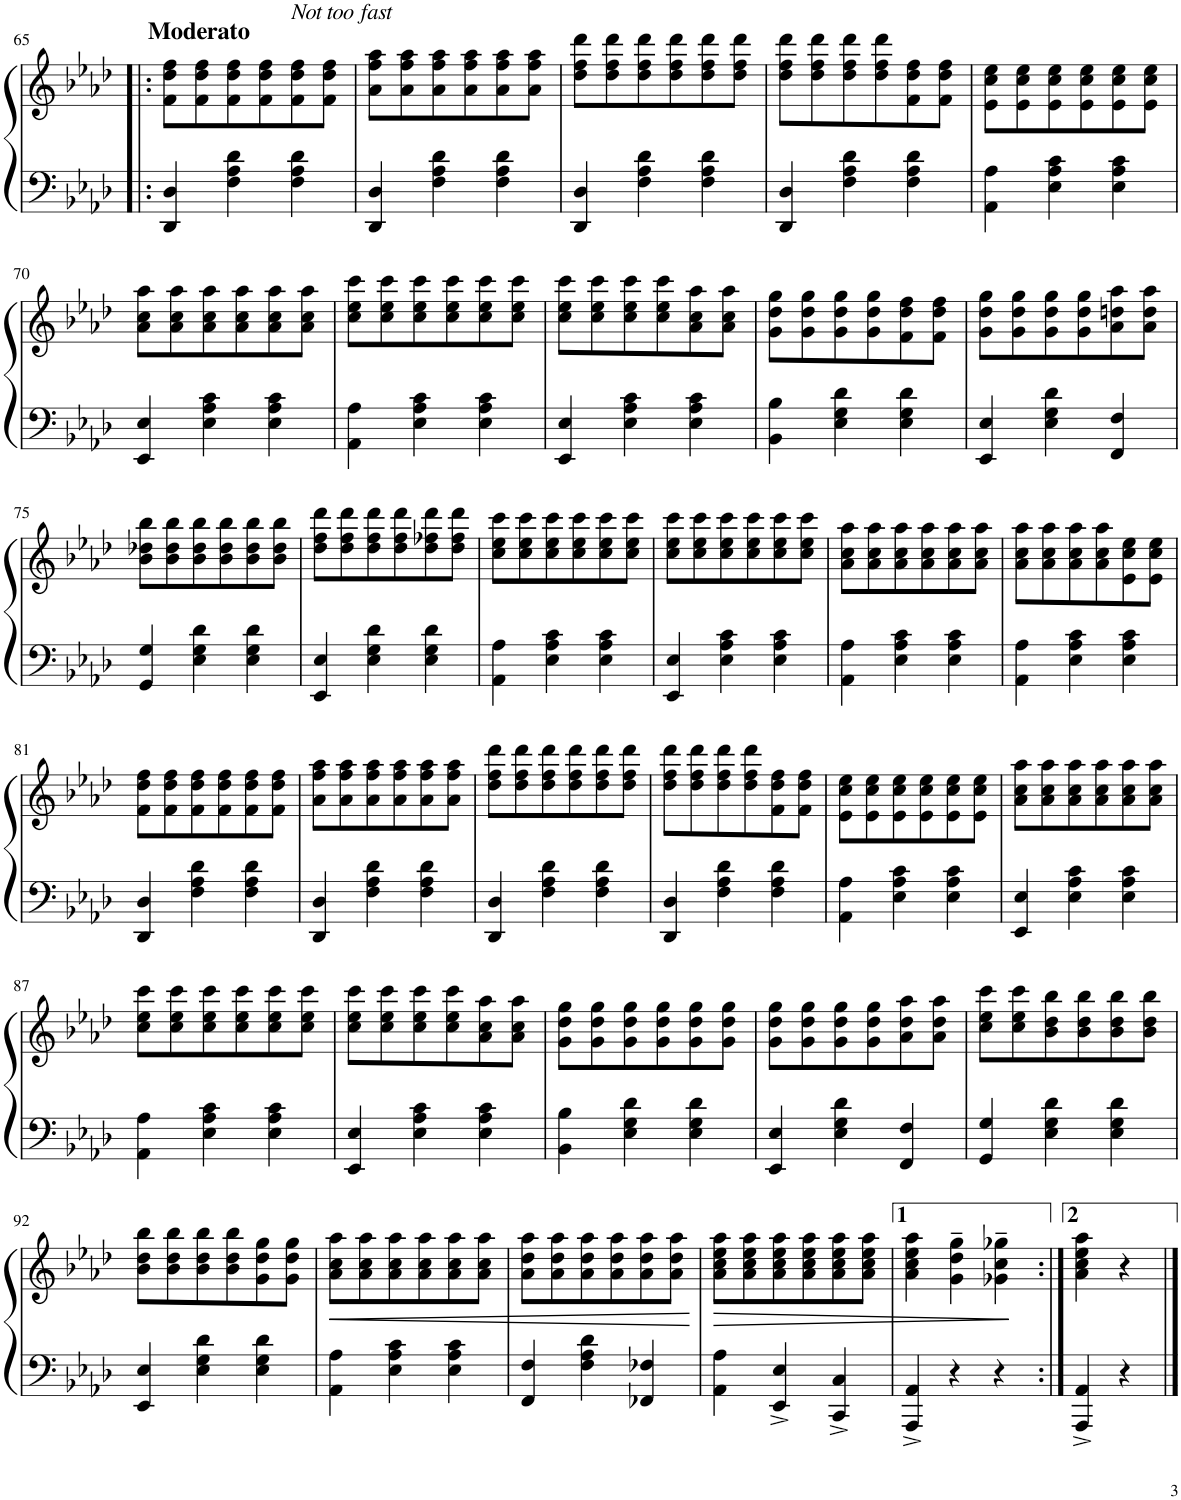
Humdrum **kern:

**kern	**kern	**dynam
*part1	*part1	*part1
*staff2	*staff1	*staff1/2
*I"Piano	*	*
*I'Pno.	*	*
!!LO:PB:g=z
*clefF4	*clefG2	*
*k[b-e-a-d-]	*k[b-e-a-d-]	*
*M3/4	*M3/4	*
=65!|:	=65!|:	=65!|:
!	!LO:TX:a:B:t=Moderato	!
4DD-/ 4D-/	8f\ 8dd-\ 8ff\L	.
.	8f\ 8dd-\ 8ff\	.
4F\ 4A-\ 4d-\	8f\ 8dd-\ 8ff\	.
.	8f\ 8dd-\ 8ff\	.
!	!LO:TX:a:i:t=Not too fast	!
4F\ 4A-\ 4d-\	8f\ 8dd-\ 8ff\	.
.	8f\ 8dd-\ 8ff\J	.
=66	=66	=66
4DD-/ 4D-/	8a-\ 8ff\ 8aa-\L	.
.	8a-\ 8ff\ 8aa-\	.
4F\ 4A-\ 4d-\	8a-\ 8ff\ 8aa-\	.
.	8a-\ 8ff\ 8aa-\	.
4F\ 4A-\ 4d-\	8a-\ 8ff\ 8aa-\	.
.	8a-\ 8ff\ 8aa-\J	.
=67	=67	=67
4DD-/ 4D-/	8dd-\ 8ff\ 8ddd-\L	.
.	8dd-\ 8ff\ 8ddd-\	.
4F\ 4A-\ 4d-\	8dd-\ 8ff\ 8ddd-\	.
.	8dd-\ 8ff\ 8ddd-\	.
4F\ 4A-\ 4d-\	8dd-\ 8ff\ 8ddd-\	.
.	8dd-\ 8ff\ 8ddd-\J	.
=68	=68	=68
4DD-/ 4D-/	8dd-\ 8ff\ 8ddd-\L	.
.	8dd-\ 8ff\ 8ddd-\	.
4F\ 4A-\ 4d-\	8dd-\ 8ff\ 8ddd-\	.
.	8dd-\ 8ff\ 8ddd-\	.
4F\ 4A-\ 4d-\	8f\ 8dd-\ 8ff\	.
.	8f\ 8dd-\ 8ff\J	.
=69	=69	=69
4AA-\ 4A-\	8e-\ 8cc\ 8ee-\L	.
.	8e-\ 8cc\ 8ee-\	.
4E-\ 4A-\ 4c\	8e-\ 8cc\ 8ee-\	.
.	8e-\ 8cc\ 8ee-\	.
4E-\ 4A-\ 4c\	8e-\ 8cc\ 8ee-\	.
.	8e-\ 8cc\ 8ee-\J	.
!!LO:LB:g=z
=70	=70	=70
4EE-/ 4E-/	8a-\ 8cc\ 8aa-\L	.
.	8a-\ 8cc\ 8aa-\	.
4E-\ 4A-\ 4c\	8a-\ 8cc\ 8aa-\	.
.	8a-\ 8cc\ 8aa-\	.
4E-\ 4A-\ 4c\	8a-\ 8cc\ 8aa-\	.
.	8a-\ 8cc\ 8aa-\J	.
=71	=71	=71
4AA-\ 4A-\	8cc\ 8ee-\ 8ccc\L	.
.	8cc\ 8ee-\ 8ccc\	.
4E-\ 4A-\ 4c\	8cc\ 8ee-\ 8ccc\	.
.	8cc\ 8ee-\ 8ccc\	.
4E-\ 4A-\ 4c\	8cc\ 8ee-\ 8ccc\	.
.	8cc\ 8ee-\ 8ccc\J	.
=72	=72	=72
4EE-/ 4E-/	8cc\ 8ee-\ 8ccc\L	.
.	8cc\ 8ee-\ 8ccc\	.
4E-\ 4A-\ 4c\	8cc\ 8ee-\ 8ccc\	.
.	8cc\ 8ee-\ 8ccc\	.
4E-\ 4A-\ 4c\	8a-\ 8cc\ 8aa-\	.
.	8a-\ 8cc\ 8aa-\J	.
=73	=73	=73
4BB-\ 4B-\	8g\ 8dd-\ 8gg\L	.
.	8g\ 8dd-\ 8gg\	.
4E-\ 4G\ 4d-\	8g\ 8dd-\ 8gg\	.
.	8g\ 8dd-\ 8gg\	.
4E-\ 4G\ 4d-\	8f\ 8dd-\ 8ff\	.
.	8f\ 8dd-\ 8ff\J	.
=74	=74	=74
4EE-/ 4E-/	8g\ 8dd-\ 8gg\L	.
.	8g\ 8dd-\ 8gg\	.
4E-\ 4G\ 4d-\	8g\ 8dd-\ 8gg\	.
.	8g\ 8dd-\ 8gg\	.
4FF/ 4F/	8a-\ 8ddn\ 8aa-\	.
.	8a-\ 8dd\ 8aa-\J	.
!!LO:LB:g=z
=75	=75	=75
4GG/ 4G/	8b-\ 8dd-X\ 8bb-\L	.
.	8b-\ 8dd-\ 8bb-\	.
4E-\ 4G\ 4d-\	8b-\ 8dd-\ 8bb-\	.
.	8b-\ 8dd-\ 8bb-\	.
4E-\ 4G\ 4d-\	8b-\ 8dd-\ 8bb-\	.
.	8b-\ 8dd-\ 8bb-\J	.
=76	=76	=76
4EE-/ 4E-/	8dd-\ 8ff\ 8ddd-\L	.
.	8dd-\ 8ff\ 8ddd-\	.
4E-\ 4G\ 4d-\	8dd-\ 8ff\ 8ddd-\	.
.	8dd-\ 8ff\ 8ddd-\	.
4E-\ 4G\ 4d-\	8dd-\ 8ff-X\ 8ddd-\	.
.	8dd-\ 8ff-\ 8ddd-\J	.
=77	=77	=77
4AA-\ 4A-\	8cc\ 8ee-\ 8ccc\L	.
.	8cc\ 8ee-\ 8ccc\	.
4E-\ 4A-\ 4c\	8cc\ 8ee-\ 8ccc\	.
.	8cc\ 8ee-\ 8ccc\	.
4E-\ 4A-\ 4c\	8cc\ 8ee-\ 8ccc\	.
.	8cc\ 8ee-\ 8ccc\J	.
=78	=78	=78
4EE-/ 4E-/	8cc\ 8ee-\ 8ccc\L	.
.	8cc\ 8ee-\ 8ccc\	.
4E-\ 4A-\ 4c\	8cc\ 8ee-\ 8ccc\	.
.	8cc\ 8ee-\ 8ccc\	.
4E-\ 4A-\ 4c\	8cc\ 8ee-\ 8ccc\	.
.	8cc\ 8ee-\ 8ccc\J	.
=79	=79	=79
4AA-\ 4A-\	8a-\ 8cc\ 8aa-\L	.
.	8a-\ 8cc\ 8aa-\	.
4E-\ 4A-\ 4c\	8a-\ 8cc\ 8aa-\	.
.	8a-\ 8cc\ 8aa-\	.
4E-\ 4A-\ 4c\	8a-\ 8cc\ 8aa-\	.
.	8a-\ 8cc\ 8aa-\J	.
=80	=80	=80
4AA-\ 4A-\	8a-\ 8cc\ 8aa-\L	.
.	8a-\ 8cc\ 8aa-\	.
4E-\ 4A-\ 4c\	8a-\ 8cc\ 8aa-\	.
.	8a-\ 8cc\ 8aa-\	.
4E-\ 4A-\ 4c\	8e-\ 8cc\ 8ee-\	.
.	8e-\ 8cc\ 8ee-\J	.
!!LO:LB:g=z
=81	=81	=81
4DD-/ 4D-/	8f\ 8dd-\ 8ff\L	.
.	8f\ 8dd-\ 8ff\	.
4F\ 4A-\ 4d-\	8f\ 8dd-\ 8ff\	.
.	8f\ 8dd-\ 8ff\	.
4F\ 4A-\ 4d-\	8f\ 8dd-\ 8ff\	.
.	8f\ 8dd-\ 8ff\J	.
=82	=82	=82
4DD-/ 4D-/	8a-\ 8ff\ 8aa-\L	.
.	8a-\ 8ff\ 8aa-\	.
4F\ 4A-\ 4d-\	8a-\ 8ff\ 8aa-\	.
.	8a-\ 8ff\ 8aa-\	.
4F\ 4A-\ 4d-\	8a-\ 8ff\ 8aa-\	.
.	8a-\ 8ff\ 8aa-\J	.
=83	=83	=83
4DD-/ 4D-/	8dd-\ 8ff\ 8ddd-\L	.
.	8dd-\ 8ff\ 8ddd-\	.
4F\ 4A-\ 4d-\	8dd-\ 8ff\ 8ddd-\	.
.	8dd-\ 8ff\ 8ddd-\	.
4F\ 4A-\ 4d-\	8dd-\ 8ff\ 8ddd-\	.
.	8dd-\ 8ff\ 8ddd-\J	.
=84	=84	=84
4DD-/ 4D-/	8dd-\ 8ff\ 8ddd-\L	.
.	8dd-\ 8ff\ 8ddd-\	.
4F\ 4A-\ 4d-\	8dd-\ 8ff\ 8ddd-\	.
.	8dd-\ 8ff\ 8ddd-\	.
4F\ 4A-\ 4d-\	8f\ 8dd-\ 8ff\	.
.	8f\ 8dd-\ 8ff\J	.
=85	=85	=85
4AA-\ 4A-\	8e-\ 8cc\ 8ee-\L	.
.	8e-\ 8cc\ 8ee-\	.
4E-\ 4A-\ 4c\	8e-\ 8cc\ 8ee-\	.
.	8e-\ 8cc\ 8ee-\	.
4E-\ 4A-\ 4c\	8e-\ 8cc\ 8ee-\	.
.	8e-\ 8cc\ 8ee-\J	.
=86	=86	=86
4EE-/ 4E-/	8a-\ 8cc\ 8aa-\L	.
.	8a-\ 8cc\ 8aa-\	.
4E-\ 4A-\ 4c\	8a-\ 8cc\ 8aa-\	.
.	8a-\ 8cc\ 8aa-\	.
4E-\ 4A-\ 4c\	8a-\ 8cc\ 8aa-\	.
.	8a-\ 8cc\ 8aa-\J	.
!!LO:LB:g=z
=87	=87	=87
4AA-\ 4A-\	8cc\ 8ee-\ 8ccc\L	.
.	8cc\ 8ee-\ 8ccc\	.
4E-\ 4A-\ 4c\	8cc\ 8ee-\ 8ccc\	.
.	8cc\ 8ee-\ 8ccc\	.
4E-\ 4A-\ 4c\	8cc\ 8ee-\ 8ccc\	.
.	8cc\ 8ee-\ 8ccc\J	.
=88	=88	=88
4EE-/ 4E-/	8cc\ 8ee-\ 8ccc\L	.
.	8cc\ 8ee-\ 8ccc\	.
4E-\ 4A-\ 4c\	8cc\ 8ee-\ 8ccc\	.
.	8cc\ 8ee-\ 8ccc\	.
4E-\ 4A-\ 4c\	8a-\ 8cc\ 8aa-\	.
.	8a-\ 8cc\ 8aa-\J	.
=89	=89	=89
4BB-\ 4B-\	8g\ 8dd-\ 8gg\L	.
.	8g\ 8dd-\ 8gg\	.
4E-\ 4G\ 4d-\	8g\ 8dd-\ 8gg\	.
.	8g\ 8dd-\ 8gg\	.
4E-\ 4G\ 4d-\	8g\ 8dd-\ 8gg\	.
.	8g\ 8dd-\ 8gg\J	.
=90	=90	=90
4EE-/ 4E-/	8g\ 8dd-\ 8gg\L	.
.	8g\ 8dd-\ 8gg\	.
4E-\ 4G\ 4d-\	8g\ 8dd-\ 8gg\	.
.	8g\ 8dd-\ 8gg\	.
4FF/ 4F/	8a-\ 8dd-\ 8aa-\	.
.	8a-\ 8dd-\ 8aa-\J	.
=91	=91	=91
4GG/ 4G/	8cc\ 8ee-\ 8ccc\L	.
.	8cc\ 8ee-\ 8ccc\	.
4E-\ 4G\ 4d-\	8b-\ 8dd-\ 8bb-\	.
.	8b-\ 8dd-\ 8bb-\	.
4E-\ 4G\ 4d-\	8b-\ 8dd-\ 8bb-\	.
.	8b-\ 8dd-\ 8bb-\J	.
!!LO:LB:g=z
=92	=92	=92
4EE-/ 4E-/	8b-\ 8dd-\ 8bb-\L	.
.	8b-\ 8dd-\ 8bb-\	.
4E-\ 4G\ 4d-\	8b-\ 8dd-\ 8bb-\	.
.	8b-\ 8dd-\ 8bb-\	.
4E-\ 4G\ 4d-\	8g\ 8dd-\ 8gg\	.
.	8g\ 8dd-\ 8gg\J	.
=93	=93	=93
!	!	!LO:HP:b
4AA-\ 4A-\	8a-\ 8cc\ 8aa-\L	<
.	8a-\ 8cc\ 8aa-\	.
4E-\ 4A-\ 4c\	8a-\ 8cc\ 8aa-\	.
.	8a-\ 8cc\ 8aa-\	.
4E-\ 4A-\ 4c\	8a-\ 8cc\ 8aa-\	.
.	8a-\ 8cc\ 8aa-\J	.
=94	=94	=94
4FF/ 4F/	8a-\ 8dd-\ 8aa-\L	.
.	8a-\ 8dd-\ 8aa-\	.
4F\ 4A-\ 4d-\	8a-\ 8dd-\ 8aa-\	.
.	8a-\ 8dd-\ 8aa-\	.
4FF-X/ 4F-X/	8a-\ 8dd-\ 8aa-\	.
.	8a-\ 8dd-\ 8aa-\J	.
.	.	[
=95	=95	=95
!	!	!LO:HP:b
4AA-\ 4A-\	8a-\ 8cc\ 8ee-\ 8aa-\L	>
.	8a-\ 8cc\ 8ee-\ 8aa-\	.
4EE-/^ 4E-/^	8a-\ 8cc\ 8ee-\ 8aa-\	.
.	8a-\ 8cc\ 8ee-\ 8aa-\	.
4CC/^ 4C/^	8a-\ 8cc\ 8ee-\ 8aa-\	.
.	8a-\ 8cc\ 8ee-\ 8aa-\J	.
=96	=96	=96
4AAA-/^ 4AA-/^	4a-\ 4cc\ 4ee-\ 4aa-\	.
4r	4g\~ 4dd-\~ 4gg\~	.
4r	4g-X\~ 4cc\~ 4gg-X\~	.
.	.	]
=97:|!	=97:|!	=97:|!
4AAA-/^ 4AA-/^	4a-\ 4cc\ 4ee-\ 4aa-\	.
4r	4r	.
==	==	==
*-	*-	*-
